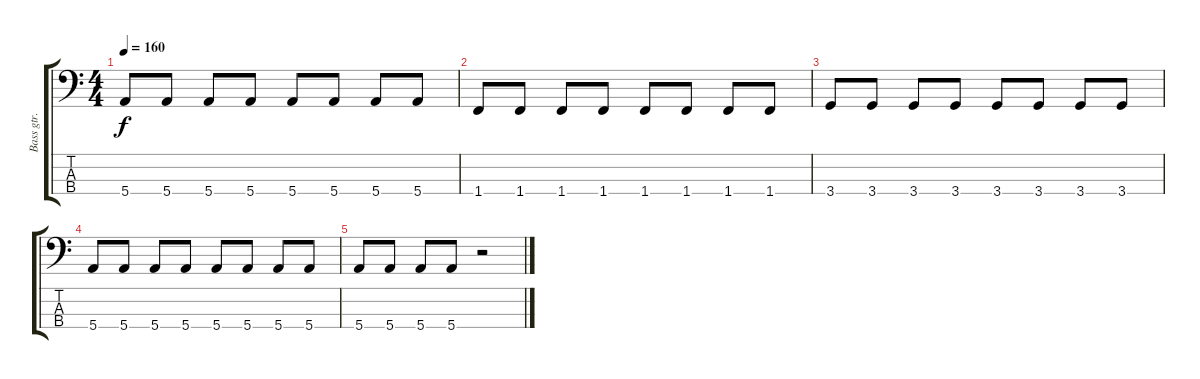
\track ("Bass gtr." "Bass gtr.") {instrument electricbassfinger}
\staff {score tabs}
\tuning (G2 D2 A1 E1) {hide}
\ts (4 4)
\tempo 160
\clef f4
\ks c
5.4.8{dy f} 5.4.8 5.4.8 5.4.8 5.4.8 5.4.8 5.4.8 5.4.8 |
1.4.8 1.4.8 1.4.8 1.4.8 1.4.8 1.4.8 1.4.8 1.4.8 |
3.4.8 3.4.8 3.4.8 3.4.8 3.4.8 3.4.8 3.4.8 3.4.8 |
5.4.8 5.4.8 5.4.8 5.4.8 5.4.8 5.4.8 5.4.8 5.4.8 |
5.4.8 5.4.8 5.4.8 5.4.8 r.2
